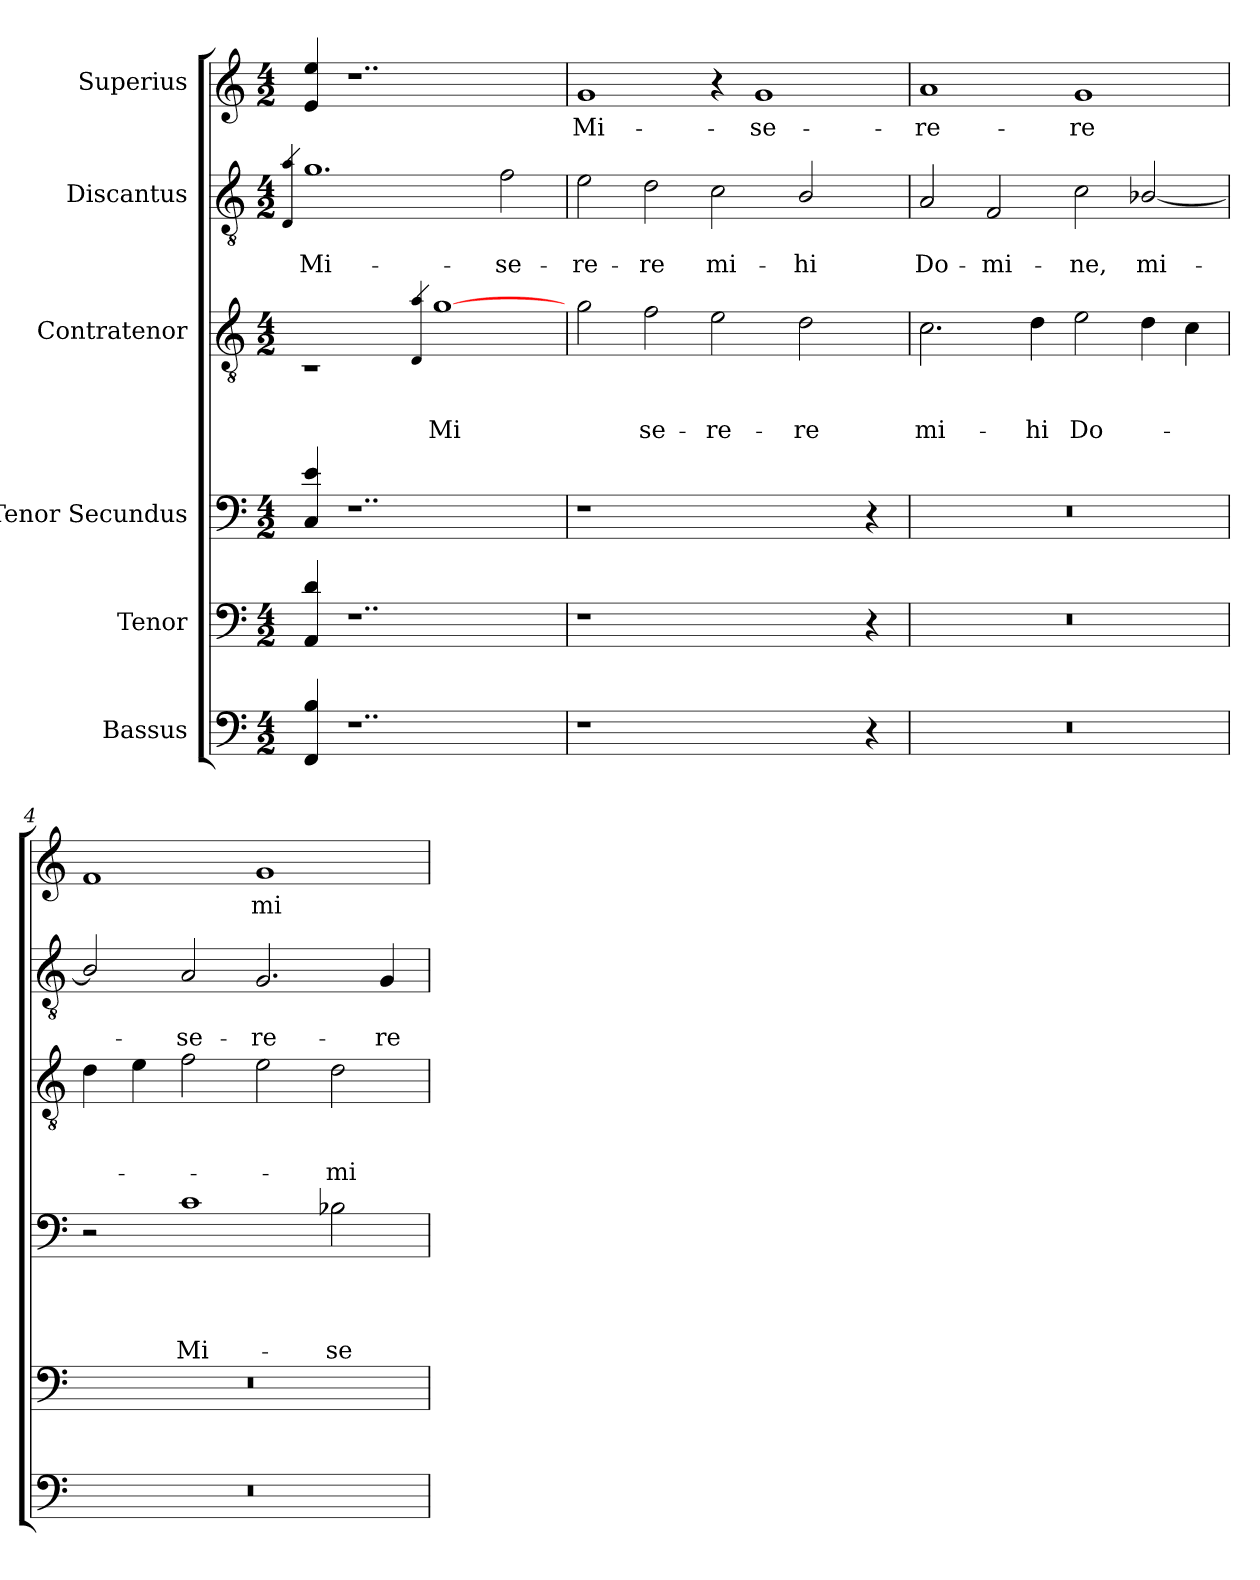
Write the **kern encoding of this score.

**kern	**kern	**kern	**text	**text	**text	**text	**kern	**text	**text	**text	**kern	**text	**text	**kern	**text
*part6	*part5	*part4	*part4	*part4	*part4	*part4	*part3	*part3	*part3	*part3	*part2	*part2	*part2	*part1	*part1
*staff6	*staff5	*staff4	*staff4	*staff4	*staff4	*staff4	*staff3	*staff3	*staff3	*staff3	*staff2	*staff2	*staff2	*staff1	*staff1
*I"Bassus	*I"Tenor	*I"Tenor Secundus	*	*	*	*	*I"Contratenor	*	*	*	*I"Discantus	*	*	*I"Superius	*
*clefF4	*clefF4	*clefF4	*	*	*	*	*clefGv2	*	*	*	*clefGv2	*	*	*clefG2	*
*k[]	*k[]	*k[]	*	*	*	*	*k[]	*	*	*	*k[]	*	*	*k[]	*
*C:	*C:	*C:	*	*	*	*	*C:	*	*	*	*C:	*	*	*C:	*
*M4/2	*M4/2	*M4/2	*	*	*	*	*M4/2	*	*	*	*M4/2	*	*	*M4/2	*
=1	=1	=1	=1	=1	=1	=1	=1	=1	=1	=1	=1	=1	=1	=1	=1
.	.	.	.	.	.	.	.	.	.	.	4qD/ 4qa/	.	.	.	.
*	*	*	*	*	*	*	*^	*	*	*	*	*	*	*	*
!	!	!	!	!	!	!	!	!	!	!	!	!	!	!LO:LY:b	!	!
4FF/ 4B/	4AA/ 4d/	4C/ 4e/	.	.	.	.	1ryy	1rC	.	.	.	1.g	.	Mi-	4e/ 4ee/	.
1..r	1..r	1..r	.	.	.	.	.	.	.	.	.	.	.	.	1..r	.
.	.	.	.	.	.	.	4qD/ 4qa/	.	.	.	.	.	.	.	.	.
!	!	!	!	!	!	!	!	!	!	!	!LO:LY:b	!	!	!	!	!
.	.	.	.	.	.	.	1ryy	[>1g	.	.	Mi-	.	.	.	.	.
!	!	!	!	!	!	!	!	!	!	!	!	!	!	!LO:LY:b	!	!
.	.	.	.	.	.	.	.	.	.	.	.	2f\	.	-se-	.	.
*	*	*	*	*	*	*	*v	*v	*	*	*	*	*	*	*	*
=2	=2	=2	=2	=2	=2	=2	=2	=2	=2	=2	=2	=2	=2	=2	=2
!LO:N:vis=1	!LO:N:vis=1	!LO:N:vis=1	!	!	!	!	!	!	!	!	!	!	!LO:LY:b	!	!LO:LY:b
0r	0r	0r	.	.	.	.	2g\	.	.	.	2e\	.	-re-	1g	Mi-
!	!	!	!	!	!	!	!	!	!	!LO:LY:b	!	!	!LO:LY:b	!	!
.	.	.	.	.	.	.	2f\	.	.	-se-	2d\	.	-re	.	.
!	!	!	!	!	!	!	!	!	!	!LO:LY:b	!	!	!LO:LY:b	!	!
.	.	.	.	.	.	.	2e\	.	.	-re-	2c\	.	mi-	4r	.
!	!	!	!	!	!	!	!	!	!	!	!	!	!	!	!LO:LY:b
.	.	.	.	.	.	.	.	.	.	.	.	.	.	1g	-se-
!	!	!	!	!	!	!	!	!	!	!LO:LY:b	!	!	!LO:LY:b	!	!
.	.	.	.	.	.	.	2d\	.	.	-re	2B/	.	-hi	.	.
4r	4r	4r	.	.	.	.	4ryy	.	.	.	4ryy	.	.	.	.
=3	=3	=3	=3	=3	=3	=3	=3	=3	=3	=3	=3	=3	=3	=3	=3
!LO:N:vis=1	!LO:N:vis=1	!LO:N:vis=1	!	!	!	!	!	!	!	!LO:LY:b	!	!	!LO:LY:b	!	!LO:LY:b
0r	0r	0r	.	.	.	.	2.c\	.	.	mi-	2A/	.	Do-	1a	-re-
!	!	!	!	!	!	!	!	!	!	!	!	!	!LO:LY:b	!	!
.	.	.	.	.	.	.	.	.	.	.	2F/	.	-mi-	.	.
!	!	!	!	!	!	!	!	!	!	!LO:LY:b	!	!	!	!	!
.	.	.	.	.	.	.	4d\	.	.	-hi	.	.	.	.	.
!	!	!	!	!	!	!	!	!	!	!LO:LY:b	!	!	!LO:LY:b	!	!LO:LY:b
.	.	.	.	.	.	.	2e\	.	.	Do-	2c\	.	-ne,	1g	-re
!	!	!	!	!	!	!	!	!	!	!	!	!	!LO:LY:b	!	!
.	.	.	.	.	.	.	4d\	.	.	.	[<2B-X/	.	mi-	.	.
.	.	.	.	.	.	.	4c\	.	.	.	.	.	.	.	.
=4	=4	=4	=4	=4	=4	=4	=4	=4	=4	=4	=4	=4	=4	=4	=4
!LO:N:vis=1	!LO:N:vis=1	!	!	!	!	!	!	!	!	!	!	!	!	!	!
0r	0r	2r	.	.	.	.	4d\	.	.	.	2B-/]	.	.	1f	.
.	.	.	.	.	.	.	4e\	.	.	.	.	.	.	.	.
!	!	!	!	!	!	!LO:LY:b	!	!	!	!	!	!	!LO:LY:b	!	!
.	.	1c	.	.	.	Mi-	2f\	.	.	.	2A/	.	-se-	.	.
!	!	!	!	!	!	!	!	!	!	!	!	!	!LO:LY:b	!	!LO:LY:b
.	.	.	.	.	.	.	2e\	.	.	.	2.G/	.	-re-	1g	mi-
!	!	!	!	!	!	!LO:LY:b	!	!	!	!LO:LY:b	!	!	!	!	!
.	.	2B-X\	.	.	.	-se-	2d\	.	.	-mi-	.	.	.	.	.
!	!	!	!	!	!	!	!	!	!	!	!	!	!LO:LY:b	!	!
.	.	.	.	.	.	.	.	.	.	.	4G/	.	-re	.	.
=	=	=	=	=	=	=	=	=	=	=	=	=	=	=	=
*-	*-	*-	*-	*-	*-	*-	*-	*-	*-	*-	*-	*-	*-	*-	*-
